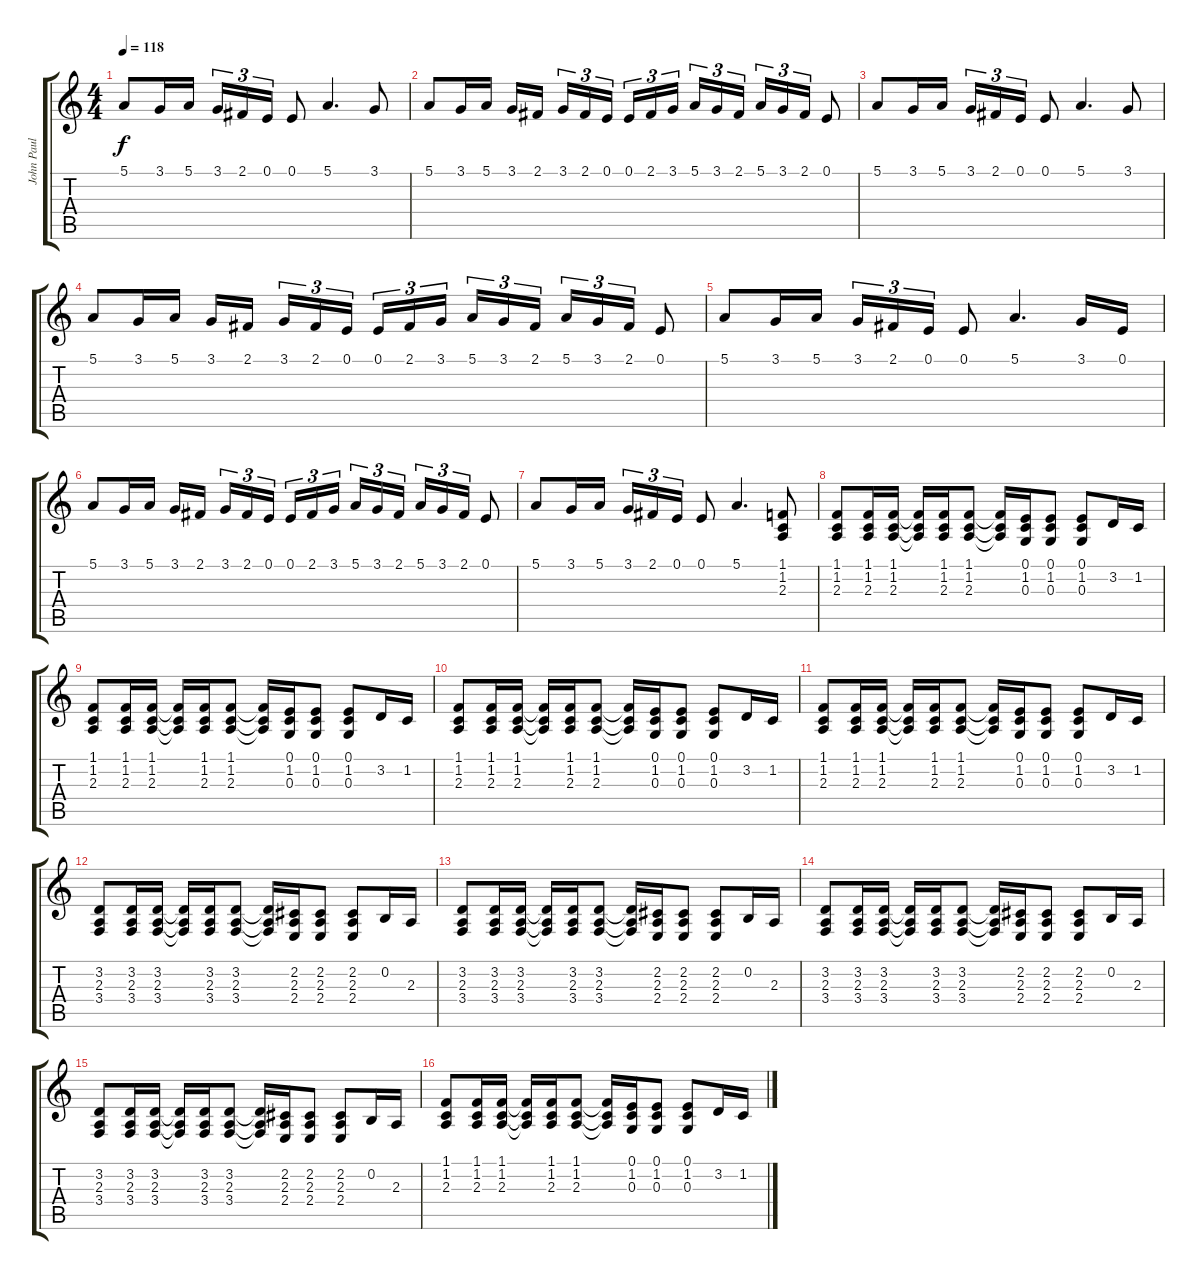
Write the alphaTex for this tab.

\track ("John Paul Jones (Orgão)" "John Paul ") {instrument brasssection}
\staff {score tabs}
\tuning (E4 B3 G3 D3 A2 E2) {hide}
\ts (4 4)
\tempo 118
\clef g2
\ks c
5.1.8{dy f} 3.1.16 5.1.16 3.1.16{tu (3 2)} 2.1.16{tu (3 2)} 0.1.16{tu (3 2)} 0.1.8 5.1.4{d} 3.1.8 |
5.1.8 3.1.16 5.1.16 3.1.16 2.1.16{beam splitsecondary} 3.1.16{tu (3 2)} 2.1.16{tu (3 2)} 0.1.16{tu (3 2)} 0.1.16{tu (3 2)} 2.1.16{tu (3 2)} 3.1.16{tu (3 2) beam splitsecondary} 5.1.16{tu (3 2)} 3.1.16{tu (3 2)} 2.1.16{tu (3 2)} 5.1.16{tu (3 2)} 3.1.16{tu (3 2)} 2.1.16{tu (3 2)} 0.1.8 |
5.1.8 3.1.16 5.1.16 3.1.16{tu (3 2)} 2.1.16{tu (3 2)} 0.1.16{tu (3 2)} 0.1.8 5.1.4{d} 3.1.8 |
5.1.8 3.1.16 5.1.16 3.1.16 2.1.16{beam splitsecondary} 3.1.16{tu (3 2)} 2.1.16{tu (3 2)} 0.1.16{tu (3 2)} 0.1.16{tu (3 2)} 2.1.16{tu (3 2)} 3.1.16{tu (3 2) beam splitsecondary} 5.1.16{tu (3 2)} 3.1.16{tu (3 2)} 2.1.16{tu (3 2)} 5.1.16{tu (3 2)} 3.1.16{tu (3 2)} 2.1.16{tu (3 2)} 0.1.8 |
5.1.8 3.1.16 5.1.16 3.1.16{tu (3 2)} 2.1.16{tu (3 2)} 0.1.16{tu (3 2)} 0.1.8 5.1.4{d} 3.1.16 0.1.16 |
5.1.8 3.1.16 5.1.16 3.1.16 2.1.16{beam splitsecondary} 3.1.16{tu (3 2)} 2.1.16{tu (3 2)} 0.1.16{tu (3 2)} 0.1.16{tu (3 2)} 2.1.16{tu (3 2)} 3.1.16{tu (3 2) beam splitsecondary} 5.1.16{tu (3 2)} 3.1.16{tu (3 2)} 2.1.16{tu (3 2)} 5.1.16{tu (3 2)} 3.1.16{tu (3 2)} 2.1.16{tu (3 2)} 0.1.8 |
5.1.8 3.1.16 5.1.16 3.1.16{tu (3 2)} 2.1.16{tu (3 2)} 0.1.16{tu (3 2)} 0.1.8 5.1.4{d} (1.1 1.2 2.3).8 |
(1.1 1.2 2.3).8 (1.1 1.2 2.3).16 (1.1 1.2 2.3).16 (1.1{t} 1.2{t} 2.3{t}).16 (1.1 1.2 2.3).16 (1.1 1.2 2.3).8 (1.1{t} 1.2{t} 2.3{t}).16 (0.1 1.2 0.3).16 (0.1 1.2 0.3).8 (0.1 1.2 0.3).8 3.2.16 1.2.16 |
(1.1 1.2 2.3).8 (1.1 1.2 2.3).16 (1.1 1.2 2.3).16 (1.1{t} 1.2{t} 2.3{t}).16 (1.1 1.2 2.3).16 (1.1 1.2 2.3).8 (1.1{t} 1.2{t} 2.3{t}).16 (0.1 1.2 0.3).16 (0.1 1.2 0.3).8 (0.1 1.2 0.3).8 3.2.16 1.2.16 |
(1.1 1.2 2.3).8 (1.1 1.2 2.3).16 (1.1 1.2 2.3).16 (1.1{t} 1.2{t} 2.3{t}).16 (1.1 1.2 2.3).16 (1.1 1.2 2.3).8 (1.1{t} 1.2{t} 2.3{t}).16 (0.1 1.2 0.3).16 (0.1 1.2 0.3).8 (0.1 1.2 0.3).8 3.2.16 1.2.16 |
(1.1 1.2 2.3).8 (1.1 1.2 2.3).16 (1.1 1.2 2.3).16 (1.1{t} 1.2{t} 2.3{t}).16 (1.1 1.2 2.3).16 (1.1 1.2 2.3).8 (1.1{t} 1.2{t} 2.3{t}).16 (0.1 1.2 0.3).16 (0.1 1.2 0.3).8 (0.1 1.2 0.3).8 3.2.16 1.2.16 |
(3.2 2.3 3.4).8{beam Up} (3.2 2.3 3.4).16{beam Up} (3.2 2.3 3.4).16{beam Up} (3.2{t} 2.3{t} 3.4{t}).16{beam Up} (3.2 2.3 3.4).16{beam Up} (3.2 2.3 3.4).8{beam Up} (3.2{t} 2.3{t} 3.4{t}).16 (2.2 2.3 2.4).16 (2.2 2.3 2.4).8 (2.2 2.3 2.4).8 0.2.16 2.3.16 |
(3.2 2.3 3.4).8{beam Up} (3.2 2.3 3.4).16{beam Up} (3.2 2.3 3.4).16{beam Up} (3.2{t} 2.3{t} 3.4{t}).16{beam Up} (3.2 2.3 3.4).16{beam Up} (3.2 2.3 3.4).8{beam Up} (3.2{t} 2.3{t} 3.4{t}).16 (2.2 2.3 2.4).16 (2.2 2.3 2.4).8 (2.2 2.3 2.4).8 0.2.16 2.3.16 |
(3.2 2.3 3.4).8{beam Up} (3.2 2.3 3.4).16{beam Up} (3.2 2.3 3.4).16{beam Up} (3.2{t} 2.3{t} 3.4{t}).16{beam Up} (3.2 2.3 3.4).16{beam Up} (3.2 2.3 3.4).8{beam Up} (3.2{t} 2.3{t} 3.4{t}).16 (2.2 2.3 2.4).16 (2.2 2.3 2.4).8 (2.2 2.3 2.4).8 0.2.16 2.3.16 |
(3.2 2.3 3.4).8{beam Up} (3.2 2.3 3.4).16{beam Up} (3.2 2.3 3.4).16{beam Up} (3.2{t} 2.3{t} 3.4{t}).16{beam Up} (3.2 2.3 3.4).16{beam Up} (3.2 2.3 3.4).8{beam Up} (3.2{t} 2.3{t} 3.4{t}).16 (2.2 2.3 2.4).16 (2.2 2.3 2.4).8 (2.2 2.3 2.4).8 0.2.16 2.3.16 |
(1.1 1.2 2.3).8 (1.1 1.2 2.3).16 (1.1 1.2 2.3).16 (1.1{t} 1.2{t} 2.3{t}).16 (1.1 1.2 2.3).16 (1.1 1.2 2.3).8 (1.1{t} 1.2{t} 2.3{t}).16 (0.1 1.2 0.3).16 (0.1 1.2 0.3).8 (0.1 1.2 0.3).8 3.2.16 1.2.16
